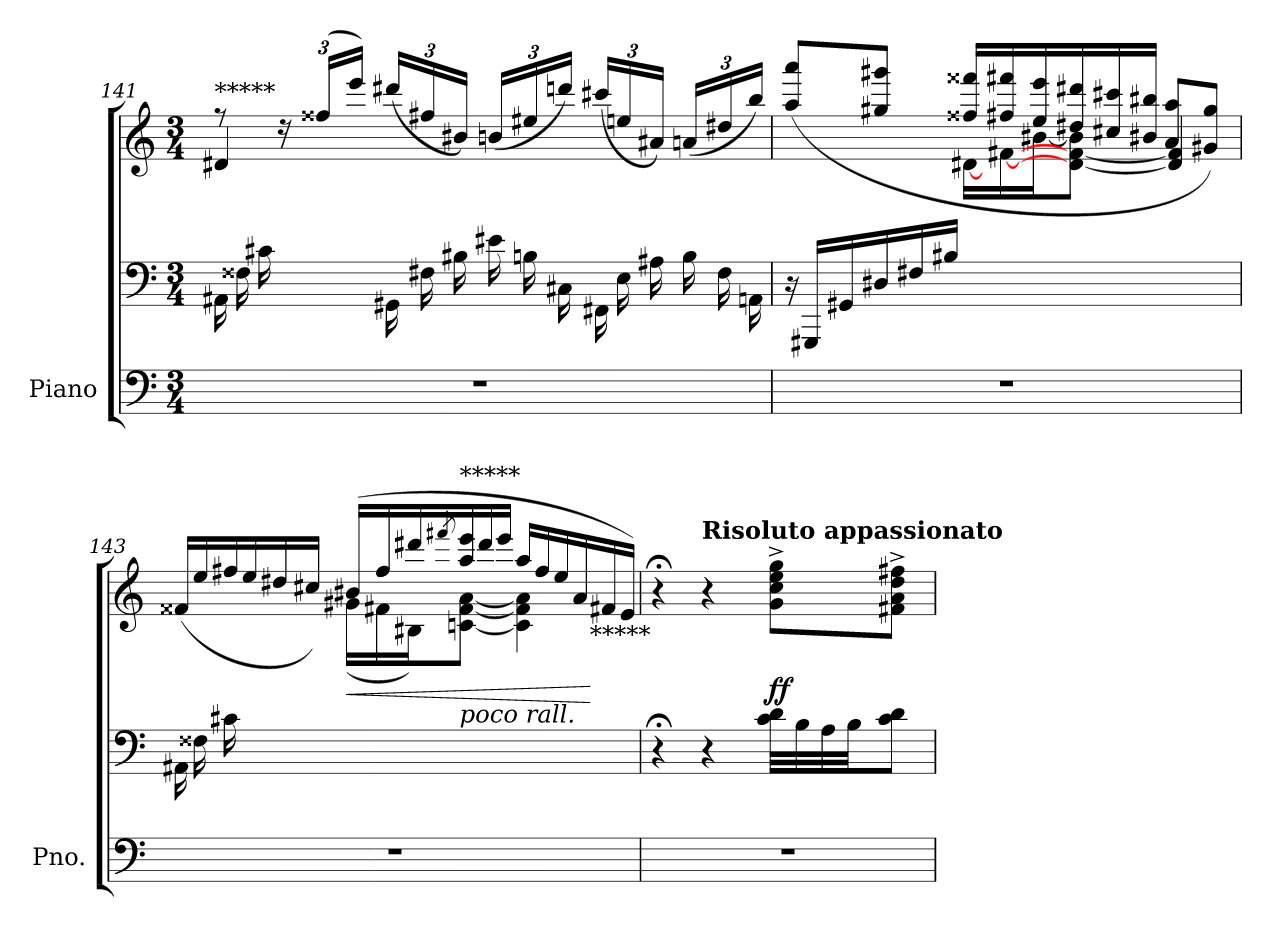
**kern	**kern	**kern	**dynam
*part1	*part1	*part1	*part1
*staff3	*staff2	*staff1	*staff1/2/3
*I"Piano	*	*	*
*I'Pno.	*	*	*
!!LO:LB:g=z
*clefF4	*clefF4	*clefG2	*
*k[]	*k[]	*k[]	*
*M3/4	*M3/4	*M3/4	*
*	*Xtuplet	*	*
=141	=141	=141	=141
*	*	*^	*
*	*	*	*^	*
!	!	!LO:TX:a:t=*****	!	!	!
2.r	24AA#X\LL	8rff	4d#X/	8ryy	.
.	24F##X\	.	.	.	.
.	24c#X\J	.	.	.	.
*	*	*Xbrackettup	*	*Xtuplet	*
.	8ryy	24rdd	.	12d#X\	.
.	.	(24ff##X/LL	.	.	.
.	.	24eee/JJ)	.	24cc#X\Jk	.
.	24GG#X\LL	(24ddd#X/LL	4ryy	2ryy	.
.	24F#X\	24ff#X/	.	.	.
.	24B#X\JJ	24b#X/JJ)	.	.	.
.	24e#X\LL	(24bn/LL	.	.	.
.	24Bn\	24ee#X/	.	.	.
.	24C#X\JJ	24dddn/JJ)	.	.	.
.	24FF#X\LL	(24ccc#X/LL	4ryy	.	.
.	24E\	24een/	.	.	.
.	24A#X\JJ	24a#X/JJ)	.	.	.
.	24B\LL	(24an/LL	.	.	.
.	24F#\	24dd#X/	.	.	.
.	24AAn\JJ	24bb/JJ)	.	.	.
*	*	*	*v	*v	*
=142	=142	=142	=142	=142
2.r	24r	(>8aa/ 8aaa/L	4ryy	.
.	24GGG#X/LL	.	.	.
.	24GG#X/	.	.	.
.	24D#X/	8gg#X/ 8ggg#X/J	.	.
.	24F#X/	.	.	.
.	24B#X/JJ	.	.	.
.	2ryy	24ff##X/ 24fff##X/LL	[24d#X\LL	.
.	.	24ff#X/ 24fff#X/	[24f#X\	.
.	.	24ee/ 24eee/	[24b#X\J	.
.	.	24dd#X/ 24ddd#X/	8d#\_ 8f#\_ 8b#\]J	.
.	.	24cc#X/ 24ccc#X/	.	.
.	.	24b#X/ 24bb#X/JJ	.	.
.	.	8a/ 8aa/L	4d#/] 4f#/]	.
.	.	8g#X/ 8gg#/J)	.	.
!!LO:LB:g=z	!!
=143	=143	=143	=143	=143
2.r	(24AA#X\LL	(>24f##X/LL	8ryy	.
.	24F##X\	24ee/	.	.
.	24c#X\	24ff#X/	.	.
.	4ryy	24ee/	24d#X\	.
.	.	24dd#X/	24e\	.
.	.	24cc#X/JJ)	24f##X\JJ)	.
!	!	!	!	!LO:HP:b
.	.	(>24b#X/LL	(24g#X\LL	<
.	.	24ff#/	24f#X\	.
.	.	24ddd#X/	24B#X\J)	.
.	.	8qfff#X/	.	.
!	!	!LO:TX:a:t=*****	!	!
!	!LO:TX:a:i:t=poco rall.	!	!	!
.	4.ryy	24aa/ 24eee/	[8cn\ [8f#\ [8a\J	.
.	.	24ddd#/	.	.
.	.	24eee/JJ	.	.
.	.	24aa/LL	4c\] 4f#\] 4a\]	.
.	.	24ff#/	.	.
.	.	24ee/	.	.
.	.	24a/	.	.
!	!	!LO:TX:b:t=*****	!	!
.	.	24f#X/	.	[
.	.	24e/JJ)	.	.
*	*	*v	*v	*
=144	=144	=144	=144
2.r	4r;<	4r;<	.
!	!	!LO:TX:a:B:t=Risoluto appassionato	!
.	4r	4r	.
!	!	!	!LO:DY:a=2
.	32c\ 32d\LLL	8g\^ 8cc\^ 8ee\^ 8gg\^L	ff
.	32B\	.	.
.	32A\	.	.
.	32B\JJ	.	.
.	8c\ 8d\J	8f#X\^ 8a\^ 8dd\^ 8ff#X\^J	.
=	=	=	=
*-	*-	*-	*-
